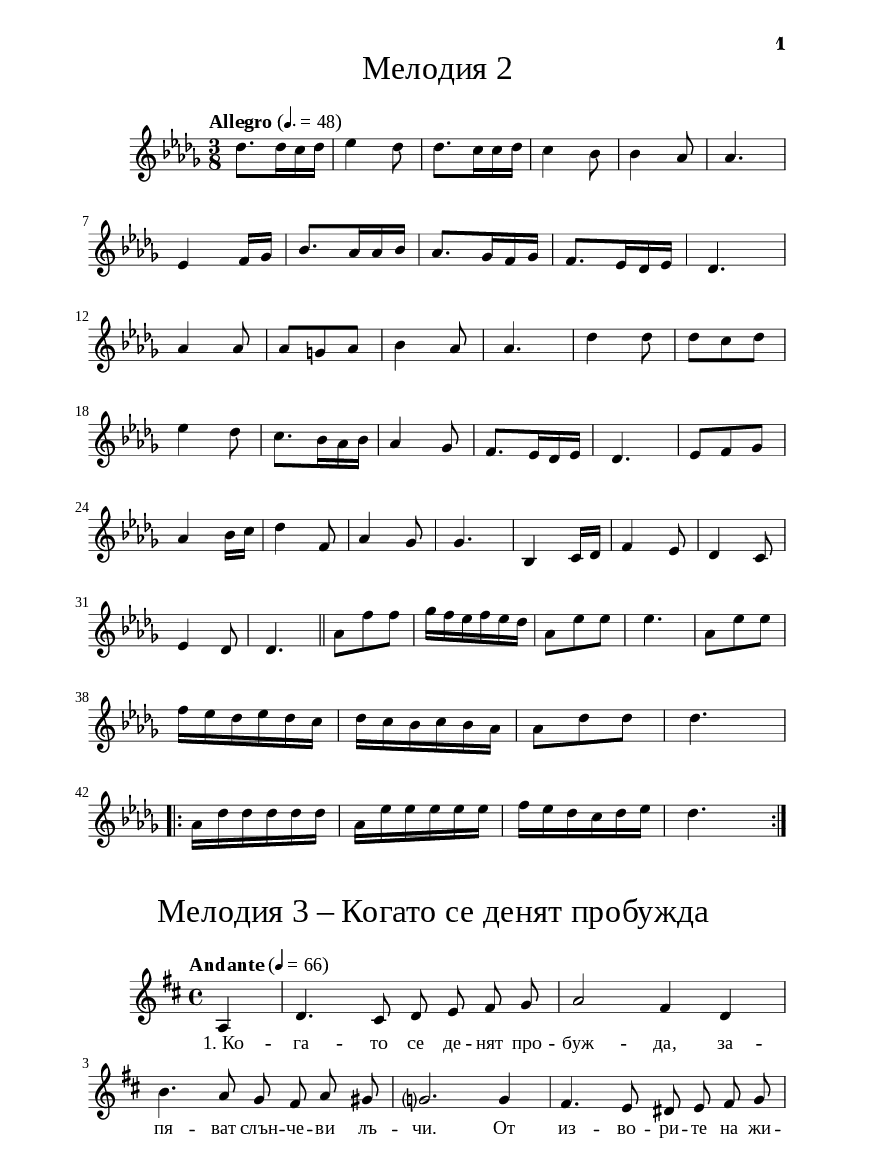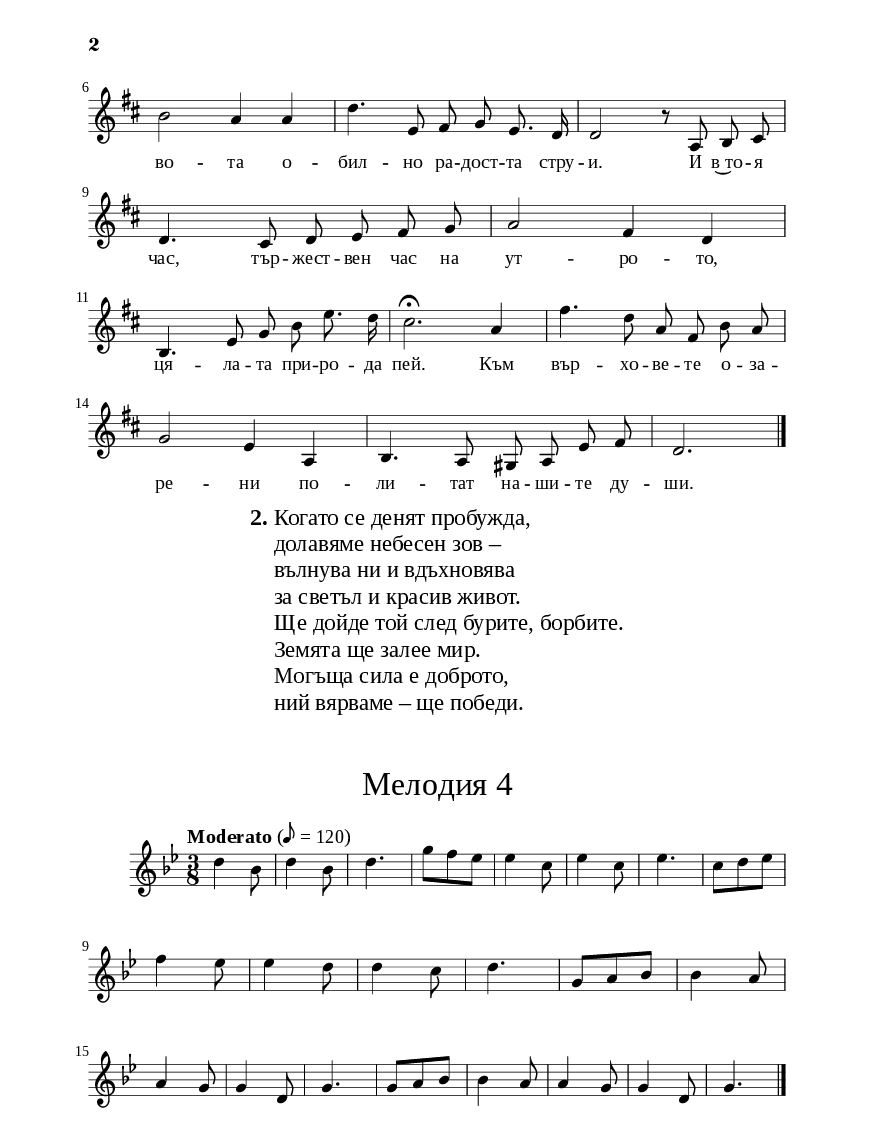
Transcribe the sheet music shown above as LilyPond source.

\version "2.24.4"

% include paper part and global functions
\include "include/globals.ily"

\bookpart {
  \label #'ref186
  \tocItem \markup "Мелодия 2"
  \paper {
    print-all-headers = ##t
    print-page-number = ##t
    print-first-page-number = ##t


    % put page numbers on the top and change the font style.
    oddHeaderMarkup = \markup
    \fill-line {
      ""
      \unless \on-first-page-of-part \fromproperty #'header:instrument
      \if \should-print-page-number \abs-fontsize #7 { \number \fromproperty #'page:page-number-string }
    }
    %% evenHeaderMarkup would inherit the value of
    %% oddHeaderMarkup if it were not defined here
    evenHeaderMarkup = \markup
    \fill-line {
      \if \should-print-page-number \abs-fontsize #7 { \number \fromproperty #'page:page-number-string }
      \unless \on-first-page-of-part \fromproperty #'header:instrument
      ""
    }

    oddFooterMarkup = \markup ""

    evenFooterMarkup = ""
    left-margin = 1.5\cm
    right-margin = 1.5\cm
    top-margin = 1\cm
    bottom-margin = 1.2\cm
    ragged-bottom = ##t % do not spread the staves to fill the whole vertical space
    top-markup-spacing.basic-distance = 0\mm % margin between page number and system for the first page
    top-system-spacing.basic-distance = 10\mm % margin between page number and system for the other pages

    % change distance between staves
    system-system-spacing =
    #'((basic-distance . 13.5)
       (minimum-distance . 6)
       (padding . 1)
       (stretchability . 12))
  }
  \score {
    \include "include/score-layout.ily"

    \new Voice \absolute {
      \clef treble
      \key des \major
      \time 3/8
      \tempoFunc "Allegro" 4. "48"
      des''8. des''16 c''16 des''16
      | % 2
      es''4 des''8 | % 3
      des''8. c''16 c''16 des''16
      | % 4
      c''4 bes'8  | % 5
      bes'4  as'8 | % 6
      as'4. \break| % 7
      es'4  f'16  ges'16  | % 8
      bes'8.  as'16  as'16 bes'16  | % 9
      as'8.  ges'16  f'16  ges'16 |
      f'8.  es'16  des'16  es'16 | % 11
      des'4. \break | % 12
      as'4  as'8  | % 13
      as'8  g'8  as'8 | % 14
      bes'4  as'8  | % 15
      as'4.| % 16
      des''4 des ''8 | % 17
      des''8 c''8 des''8 \break | % 18
      es''4 des''8  | % 19
      c''8. bes'16  as'16 bes'16 |
      as'4  ges'8   | % 21
      f'8. es'16 des'16  es'16 | % 22
      des'4. |
      es'8  f'8  ges'8 \break| % 24
      as'4 bes'16 c''16  | % 25
      des''4  f'8 | % 26
      as'4  ges'8 |  % 27
      ges'4. | % 28
      bes4  c'16  des'16   | % 29
      f'4  es'8  |
      des'4  c'8  \break | % 31
      es'4  des'8 | % 32
      des'4. |  \bar "||" % 33
      as'8 f''8 f''8 | % 34
      ges''16 f''16 es''16 f''16
      es''16 des''16  | % 35
      as'8 es''8 es''8 | % 36
      es''4.  | % 37
      as'8 es''8 es''8   | \break  % 38
      f''16 es''16 des''16 es''16
      des''16 c''16 | % 39
      des''16 c''16 bes'16 c''16
      bes'16  as'16 |
      as'8 des''8 des''8 | % 41
      des''4.  | \break  % 42
      \bar ".|:-|" as'16 des''16 des''16 des''16
      des''16 des''16  | % 43
      as'16 es''16 es''16 es''16
      es''16 es''16  | % 44
      f''16 es''16 des''16 c''16
      des''16 es''16 | % 45
      des''4. \bar ":|."
    }

    \addlyrics {}

    \header {
      title = \titleFunc #'ref_desc_17 "Мелодия 2" " Melodija 2 – V radostta na denja"
    }

    \midi{}

  } % score


  \label #'ref188
  \tocItem \markup "Мелодия 3 – Когато се денят пробужда"
  \score {
    \include "include/score-layout.ily"

    \new Voice \relative c' {
      \clef treble
      \key d \major
      \time 4/4
      \tempoFunc "Andante" 4 "66"
      \autoBeamOff
      \partial 4
      a4 | d4. cis8 d8 e8 fis8 g8 | a2 fis4 d4 | \break

      b'4. a8 g fis a gis |g?2. g4 | fis4. e8 dis e fis g | \break

      b2 a4 a |d4. e,8 fis8 g8 e8. d16 | d2 r8 a8 b8 cis8 | \break

      d4. cis8 d e fis g | a2 fis4 d4 | \break

      b4. e8 g b e8. d16 | cis2.\fermata a4 | fis'4. d8 a fis b a \break |

      g2 e4 a,4 | b4. a8 gis a e'8 fis | d2 . \bar "|." \break
    }


    \addlyrics {
      "1. Ко" -- га -- то се де -- нят про -- буж -- да,
      за -- пя -- ват слън -- че -- ви лъ -- чи.
      От из -- во -- ри -- те на жи -- во -- та
      о -- бил -- но ра -- дост -- та стру -- и.
      И в~то -- я час, тър -- жест -- вен час на ут -- ро -- то,
      ця -- ла -- та при -- ро -- да пей.
      Към вър -- хо -- ве -- те о -- за -- ре -- ни
      по -- ли -- тат на -- ши -- те ду -- ши.}

      \header {
        title = \titleFunc #'ref_desc_17 "Мелодия 3 – Когато се денят пробужда " "Melodija – Kogato se denjat probužda"
      }

      \midi{}

    } % score

    \markup \abs-fontsize #11 \override #`(baseline-skip . ,bgCoupletBaselineSkip) {
      \fill-line {
        \column {
          \line {
            \bold "2."
            \column {
              "Когато се денят пробужда,"
              "долавяме небесен зов – "
              "вълнува ни и вдъхновява"
              "за светъл и красив живот."
              "Ще дойде той след бурите, борбите."
              "Земята ще залее мир."
              "Могъща сила е доброто,"
              "ний вярваме – ще победи."
            }
          }
        }
      }
    }



    \markup \vspace #2

    \label #'ref189
    \tocItem \markup "Мелодия 4"
    \score {
      \include "include/score-layout.ily"

      \new Voice \absolute {
        \clef treble
        \key g \minor
        \time 3/8
        \tempoFunc "Moderato" 8 "120"
        d''4 bes'8 | % 2
        d''4 bes'8 | % 3
        d''4. | % 4
        g''8  f''8 es''8 | % 5
        es''4 c''8 | % 6
        es''4 c''8 | % 7
        es''4. | % 8
        c''8  d''8  es''8 \break | % 9
        f''4 es''8 |
        es''4 d''8 | % 11
        d''4 c''8 | % 12
        d''4. | % 13
        g'8  a'8 bes'8 | % 14
        bes'4  a'8 \break | % 15
        a'4  g'8 | % 16
        g'4  d'8 | % 17
        g'4. | % 18
        g'8 a'8 bes'8 | % 19
        bes'4  a'8 |
        a'4  g'8 | % 21
        g'4  d'8 | % 22
        g'4. \bar "|."
      }

      \addlyrics {
      }

      \header {
        title = \titleFunc #'ref_desc_17 "Мелодия 4" "Melodija – Ozarenie"
      }

      \midi{}

    } % score

  } % bookpart

  % Più mosso
  %
